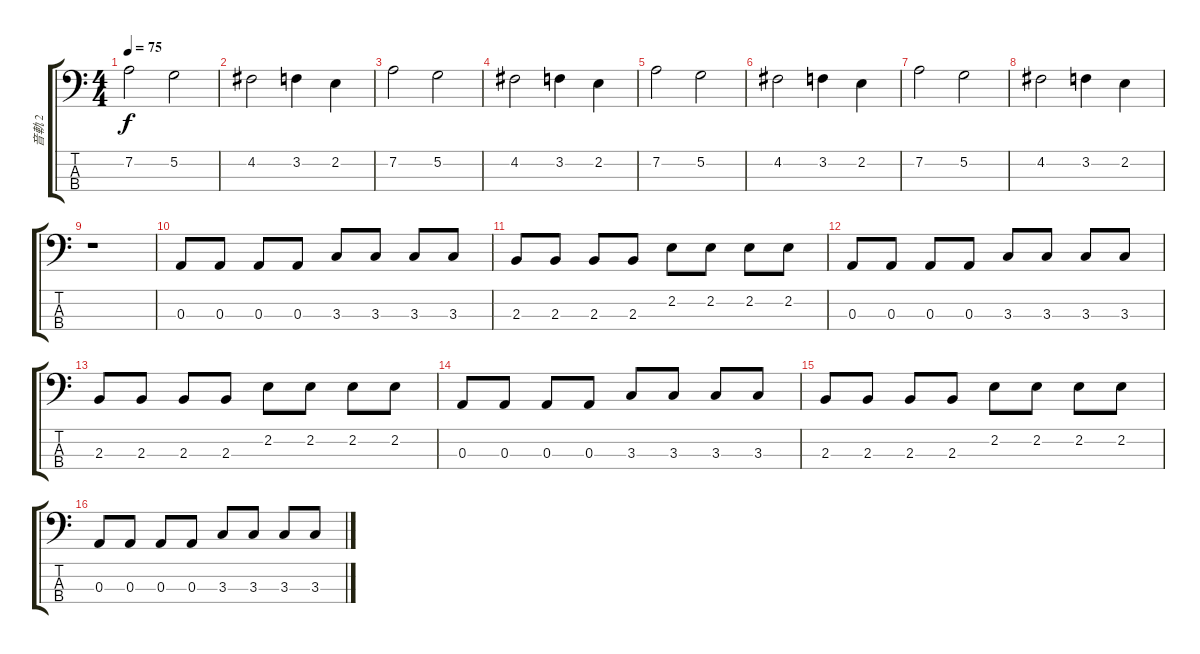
\track ("音軌 2" "音軌 2") {instrument electricbassfinger}
\staff {score tabs}
\tuning (G2 D2 A1 E1) {hide}
\ts (4 4)
\tempo 75
\clef f4
\ks c
7.2.2{dy f instrument electricbassfinger} 5.2.2 |
4.2.2 3.2.4 2.2.4 |
7.2.2 5.2.2 |
4.2.2 3.2.4 2.2.4 |
7.2.2 5.2.2 |
4.2.2 3.2.4 2.2.4 |
7.2.2 5.2.2 |
4.2.2 3.2.4 2.2.4 |
r.1 |
0.3.8 0.3.8 0.3.8 0.3.8 3.3.8 3.3.8 3.3.8 3.3.8 |
2.3.8 2.3.8 2.3.8 2.3.8 2.2.8 2.2.8 2.2.8 2.2.8 |
0.3.8 0.3.8 0.3.8 0.3.8 3.3.8 3.3.8 3.3.8 3.3.8 |
2.3.8 2.3.8 2.3.8 2.3.8 2.2.8 2.2.8 2.2.8 2.2.8 |
0.3.8 0.3.8 0.3.8 0.3.8 3.3.8 3.3.8 3.3.8 3.3.8 |
2.3.8 2.3.8 2.3.8 2.3.8 2.2.8 2.2.8 2.2.8 2.2.8 |
0.3.8 0.3.8 0.3.8 0.3.8 3.3.8 3.3.8 3.3.8 3.3.8
